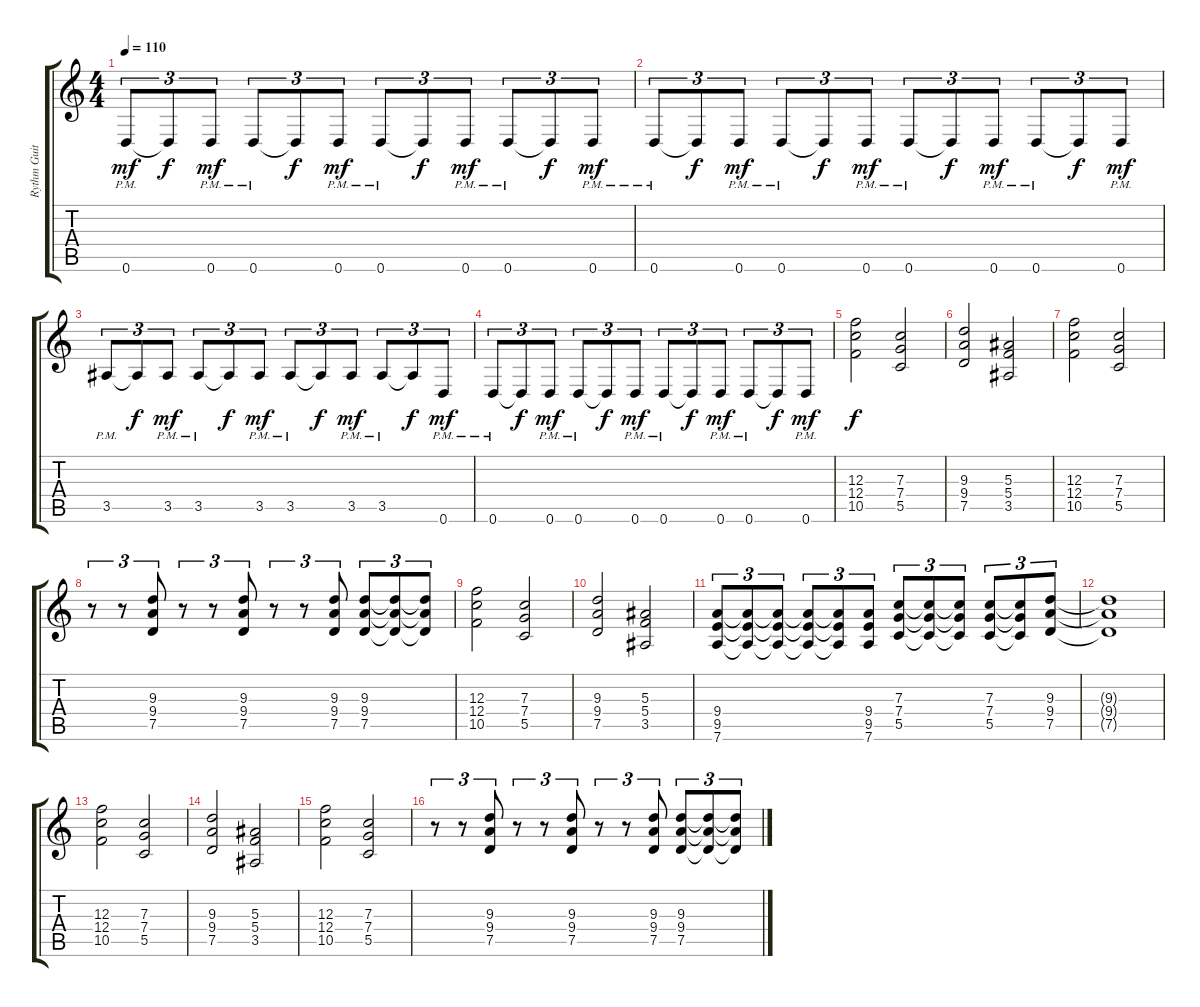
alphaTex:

\track ("Rythm Guitar" "Rythm Guit") {instrument distortionguitar}
\staff {score tabs}
\tuning (D4 A3 F3 C3 G2 D2) {hide}
\ts (4 4)
\tempo 110
\clef g2
\ks c
0.6{pm}.8{tu (3 2) dy mf} 0.6{t}.8{tu (3 2) dy f} 0.6{pm}.8{tu (3 2) dy mf} 0.6{pm}.8{tu (3 2)} 0.6{t}.8{tu (3 2) dy f} 0.6{pm}.8{tu (3 2) dy mf} 0.6{pm}.8{tu (3 2)} 0.6{t}.8{tu (3 2) dy f} 0.6{pm}.8{tu (3 2) dy mf} 0.6{pm}.8{tu (3 2)} 0.6{t}.8{tu (3 2) dy f} 0.6{pm}.8{tu (3 2) dy mf} |
0.6{pm}.8{tu (3 2)} 0.6{t}.8{tu (3 2) dy f} 0.6{pm}.8{tu (3 2) dy mf} 0.6{pm}.8{tu (3 2)} 0.6{t}.8{tu (3 2) dy f} 0.6{pm}.8{tu (3 2) dy mf} 0.6{pm}.8{tu (3 2)} 0.6{t}.8{tu (3 2) dy f} 0.6{pm}.8{tu (3 2) dy mf} 0.6{pm}.8{tu (3 2)} 0.6{t}.8{tu (3 2) dy f} 0.6{pm}.8{tu (3 2) dy mf} |
3.5{pm}.8{tu (3 2)} 3.5{t}.8{tu (3 2) dy f} 3.5{pm}.8{tu (3 2) dy mf} 3.5{pm}.8{tu (3 2)} 3.5{t}.8{tu (3 2) dy f} 3.5{pm}.8{tu (3 2) dy mf} 3.5{pm}.8{tu (3 2)} 3.5{t}.8{tu (3 2) dy f} 3.5{pm}.8{tu (3 2) dy mf} 3.5{pm}.8{tu (3 2)} 3.5{t}.8{tu (3 2) dy f} 0.6{pm}.8{tu (3 2) dy mf} |
0.6{pm}.8{tu (3 2)} 0.6{t}.8{tu (3 2) dy f} 0.6{pm}.8{tu (3 2) dy mf} 0.6{pm}.8{tu (3 2)} 0.6{t}.8{tu (3 2) dy f} 0.6{pm}.8{tu (3 2) dy mf} 0.6{pm}.8{tu (3 2)} 0.6{t}.8{tu (3 2) dy f} 0.6{pm}.8{tu (3 2) dy mf} 0.6{pm}.8{tu (3 2)} 0.6{t}.8{tu (3 2) dy f} 0.6{pm}.8{tu (3 2) dy mf} |
(12.3 12.4 10.5).2{dy f} (7.3 7.4 5.5).2 |
(9.3 9.4 7.5).2 (5.3 5.4 3.5).2 |
(12.3 12.4 10.5).2 (7.3 7.4 5.5).2 |
r.8{tu (3 2)} r.8{tu (3 2)} (9.3 9.4 7.5).8{tu (3 2)} r.8{tu (3 2)} r.8{tu (3 2)} (9.3 9.4 7.5).8{tu (3 2)} r.8{tu (3 2)} r.8{tu (3 2)} (9.3 9.4 7.5).8{tu (3 2)} (9.3 9.4 7.5).8{tu (3 2)} (9.3{t} 9.4{t} 7.5{t}).8{tu (3 2)} (9.3{t} 9.4{t} 7.5{t}).8{tu (3 2)} |
(12.3 12.4 10.5).2 (7.3 7.4 5.5).2 |
(9.3 9.4 7.5).2 (5.3 5.4 3.5).2 |
(9.4 9.5 7.6).8{tu (3 2)} (9.4{t} 9.5{t} 7.6{t}).8{tu (3 2)} (9.4{t} 9.5{t} 7.6{t}).8{tu (3 2)} (9.4{t} 9.5{t} 7.6{t}).8{tu (3 2)} (9.4{t} 9.5{t} 7.6{t}).8{tu (3 2)} (9.4 9.5 7.6).8{tu (3 2)} (7.3 7.4 5.5).8{tu (3 2)} (7.3{t} 7.4{t} 5.5{t}).8{tu (3 2)} (7.3{t} 7.4{t} 5.5{t}).8{tu (3 2)} (7.3 7.4 5.5).8{tu (3 2)} (7.3{t} 7.4{t} 5.5{t}).8{tu (3 2)} (9.3 9.4 7.5).8{tu (3 2)} |
(9.3{t} 9.4{t} 7.5{t}).1 |
(12.3 12.4 10.5).2 (7.3 7.4 5.5).2 |
(9.3 9.4 7.5).2 (5.3 5.4 3.5).2 |
(12.3 12.4 10.5).2 (7.3 7.4 5.5).2 |
r.8{tu (3 2)} r.8{tu (3 2)} (9.3 9.4 7.5).8{tu (3 2)} r.8{tu (3 2)} r.8{tu (3 2)} (9.3 9.4 7.5).8{tu (3 2)} r.8{tu (3 2)} r.8{tu (3 2)} (9.3 9.4 7.5).8{tu (3 2)} (9.3 9.4 7.5).8{tu (3 2)} (9.3{t} 9.4{t} 7.5{t}).8{tu (3 2)} (9.3{t} 9.4{t} 7.5{t}).8{tu (3 2)}
